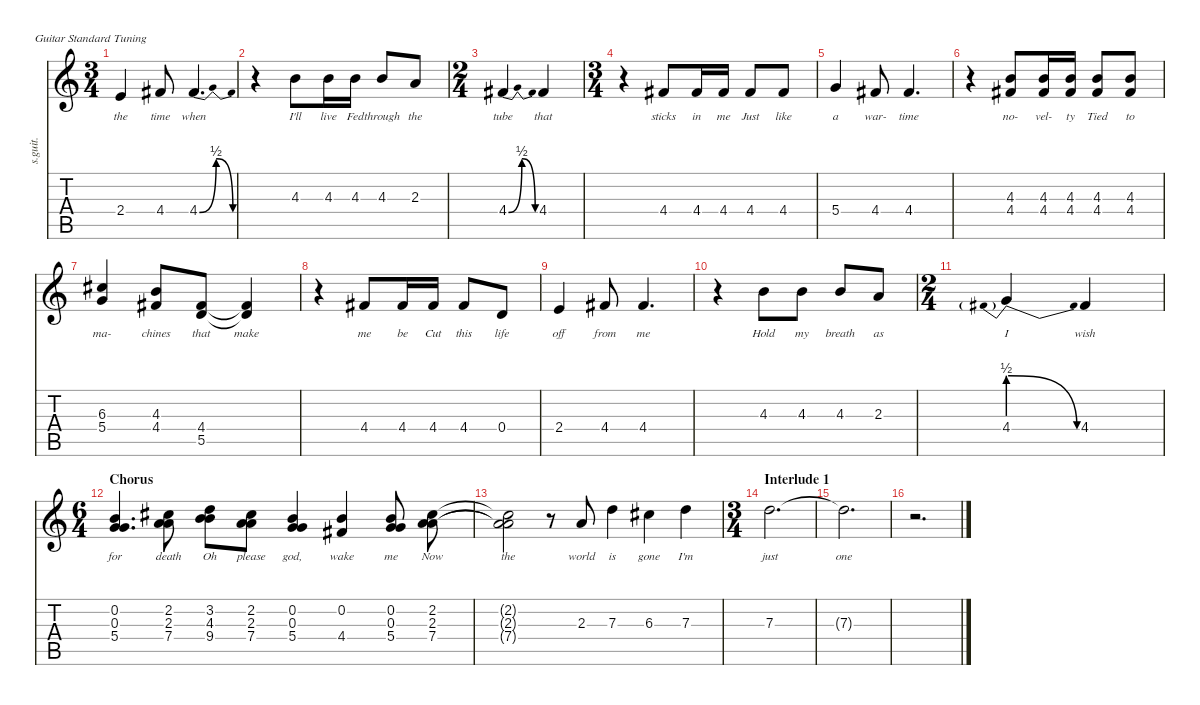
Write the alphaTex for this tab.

\defaultSystemsLayout 4
\hideDynamics
\bracketExtendMode nobrackets
\track ("Hetfield, Newstead - Vocals" "s.guit.") {instrument clarinet}
\staff {score tabs}
\tuning (E4 B3 G3 D3 A2 E2)
\displaytranspose 12
\ts (3 4)
\tempo (103 hide)
\clef g2
\ks c
2.4.4{lyrics (0 "the") lyrics (1 "") lyrics (2 "") lyrics (3 "") lyrics (4 "") dy f} 4.4{acc #}.8{lyrics (0 "time") lyrics (1 "") lyrics (2 "") lyrics (3 "") lyrics (4 "")} 4.4{be (bendrelease 0 0 30 2 30 2 60 0) acc #}.4{d lyrics (0 "when") lyrics (1 "") lyrics (2 "") lyrics (3 "") lyrics (4 "")} |
r.4 4.3.8{lyrics (0 "I'll") lyrics (1 "") lyrics (2 "") lyrics (3 "") lyrics (4 "")} 4.3.16{lyrics (0 "live") lyrics (1 "") lyrics (2 "") lyrics (3 "") lyrics (4 "")} 4.3.16{lyrics (0 "Fed") lyrics (1 "") lyrics (2 "") lyrics (3 "") lyrics (4 "")} 4.3.8{lyrics (0 "through") lyrics (1 "") lyrics (2 "") lyrics (3 "") lyrics (4 "")} 2.3.8{lyrics (0 "the") lyrics (1 "") lyrics (2 "") lyrics (3 "") lyrics (4 "")} |
\ts (2 4)
\beaming (8 2 2 2 2)
4.4{be (bendrelease 0 0 30 2 30 2 60 0) acc #}.4{lyrics (0 "tube") lyrics (1 "") lyrics (2 "") lyrics (3 "") lyrics (4 "")} 4.4{acc #}.4{lyrics (0 "that") lyrics (1 "") lyrics (2 "") lyrics (3 "") lyrics (4 "")} |
\ts (3 4)
\beaming (8 2 2 2 2)
r.4 4.4{acc #}.8{lyrics (0 "sticks") lyrics (1 "") lyrics (2 "") lyrics (3 "") lyrics (4 "")} 4.4{acc #}.16{lyrics (0 "in") lyrics (1 "") lyrics (2 "") lyrics (3 "") lyrics (4 "")} 4.4{acc #}.16{lyrics (0 "me") lyrics (1 "") lyrics (2 "") lyrics (3 "") lyrics (4 "")} 4.4{acc #}.8{lyrics (0 "Just") lyrics (1 "") lyrics (2 "") lyrics (3 "") lyrics (4 "")} 4.4{acc #}.8{lyrics (0 "like") lyrics (1 "") lyrics (2 "") lyrics (3 "") lyrics (4 "")} |
5.4.4{lyrics (0 "a") lyrics (1 "") lyrics (2 "") lyrics (3 "") lyrics (4 "")} 4.4{acc #}.8{lyrics (0 "war-") lyrics (1 "") lyrics (2 "") lyrics (3 "") lyrics (4 "")} 4.4{acc #}.4{d lyrics (0 "time") lyrics (1 "") lyrics (2 "") lyrics (3 "") lyrics (4 "")} |
r.4 (4.3 4.4{acc #}).8{lyrics (0 "no-") lyrics (1 "") lyrics (2 "") lyrics (3 "") lyrics (4 "") dy mp} (4.3 4.4{acc #}).16{lyrics (0 "vel-") lyrics (1 "") lyrics (2 "") lyrics (3 "") lyrics (4 "")} (4.3 4.4{acc #}).16{lyrics (0 "ty") lyrics (1 "") lyrics (2 "") lyrics (3 "") lyrics (4 "")} (4.3 4.4{acc #}).8{lyrics (0 "Tied") lyrics (1 "") lyrics (2 "") lyrics (3 "") lyrics (4 "")} (4.3 4.4{acc #}).8{lyrics (0 "to") lyrics (1 "") lyrics (2 "") lyrics (3 "") lyrics (4 "")} |
(6.3{acc #} 5.4).4{lyrics (0 "ma-") lyrics (1 "") lyrics (2 "") lyrics (3 "") lyrics (4 "")} (4.3 4.4{acc #}).8{lyrics (0 "chines") lyrics (1 "") lyrics (2 "") lyrics (3 "") lyrics (4 "")} (4.4{acc #} 5.5).8{lyrics (0 "that") lyrics (1 "") lyrics (2 "") lyrics (3 "") lyrics (4 "")} (4.4{t acc #} 5.5{t}).4{lyrics (0 "make") lyrics (1 "") lyrics (2 "") lyrics (3 "") lyrics (4 "") dy f} |
r.4 4.4{acc #}.8{lyrics (0 "me") lyrics (1 "") lyrics (2 "") lyrics (3 "") lyrics (4 "")} 4.4{acc #}.16{lyrics (0 "be") lyrics (1 "") lyrics (2 "") lyrics (3 "") lyrics (4 "")} 4.4{acc #}.16{lyrics (0 "Cut") lyrics (1 "") lyrics (2 "") lyrics (3 "") lyrics (4 "")} 4.4{acc #}.8{lyrics (0 "this") lyrics (1 "") lyrics (2 "") lyrics (3 "") lyrics (4 "")} 0.4.8{lyrics (0 "life") lyrics (1 "") lyrics (2 "") lyrics (3 "") lyrics (4 "")} |
2.4.4{lyrics (0 "off") lyrics (1 "") lyrics (2 "") lyrics (3 "") lyrics (4 "")} 4.4{acc #}.8{lyrics (0 "from") lyrics (1 "") lyrics (2 "") lyrics (3 "") lyrics (4 "")} 4.4{acc #}.4{d lyrics (0 "me") lyrics (1 "") lyrics (2 "") lyrics (3 "") lyrics (4 "")} |
r.4 4.3.8{lyrics (0 "Hold") lyrics (1 "") lyrics (2 "") lyrics (3 "") lyrics (4 "")} 4.3.8{lyrics (0 "my") lyrics (1 "") lyrics (2 "") lyrics (3 "") lyrics (4 "")} 4.3.8{lyrics (0 "breath") lyrics (1 "") lyrics (2 "") lyrics (3 "") lyrics (4 "")} 2.3.8{lyrics (0 "as") lyrics (1 "") lyrics (2 "") lyrics (3 "") lyrics (4 "")} |
\ts (2 4)
\beaming (8 2 2 2 2)
4.4{be (prebendrelease 0 2 30 0)}.4{lyrics (0 "I") lyrics (1 "") lyrics (2 "") lyrics (3 "") lyrics (4 "")} 4.4{acc #}.4{lyrics (0 "wish") lyrics (1 "") lyrics (2 "") lyrics (3 "") lyrics (4 "")} |
\ts (6 4)
\beaming (8 2 2 2 2)
\section ("" "Chorus")
(0.2 0.3 5.4).4{d lyrics (0 "for") lyrics (1 "") lyrics (2 "") lyrics (3 "") lyrics (4 "") dy mp} (2.2{acc #} 2.3 7.4).8{lyrics (0 "death") lyrics (1 "") lyrics (2 "") lyrics (3 "") lyrics (4 "")} (3.2 4.3 9.4).8{lyrics (0 "Oh") lyrics (1 "") lyrics (2 "") lyrics (3 "") lyrics (4 "")} (2.2{acc #} 2.3 7.4).8{lyrics (0 "please") lyrics (1 "") lyrics (2 "") lyrics (3 "") lyrics (4 "")} (0.2 0.3 5.4).4{lyrics (0 "god,") lyrics (1 "") lyrics (2 "") lyrics (3 "") lyrics (4 "")} (0.2 4.4{acc #}).4{lyrics (0 "wake") lyrics (1 "") lyrics (2 "") lyrics (3 "") lyrics (4 "")} (0.2 0.3 5.4).8{lyrics (0 "me") lyrics (1 "") lyrics (2 "") lyrics (3 "") lyrics (4 "")} (2.2{acc #} 2.3 7.4).8{lyrics (0 "Now") lyrics (1 "") lyrics (2 "") lyrics (3 "") lyrics (4 "")} |
(2.2{t acc #} 2.3{t} 7.4{t}).2{lyrics (0 "the") lyrics (1 "") lyrics (2 "") lyrics (3 "") lyrics (4 "")} r.8 2.3.8{lyrics (0 "world") lyrics (1 "") lyrics (2 "") lyrics (3 "") lyrics (4 "") dy f} 7.3.4{lyrics (0 "is") lyrics (1 "") lyrics (2 "") lyrics (3 "") lyrics (4 "")} 6.3{acc #}.4{lyrics (0 "gone") lyrics (1 "") lyrics (2 "") lyrics (3 "") lyrics (4 "")} 7.3.4{lyrics (0 "I'm") lyrics (1 "") lyrics (2 "") lyrics (3 "") lyrics (4 "")} |
\ts (3 4)
\beaming (8 2 2 2 2)
\section ("" "Interlude 1")
7.3.2{d lyrics (0 "just") lyrics (1 "") lyrics (2 "") lyrics (3 "") lyrics (4 "")} |
7.3{t}.2{d lyrics (0 "one") lyrics (1 "") lyrics (2 "") lyrics (3 "") lyrics (4 "")} |
r.2{d}
